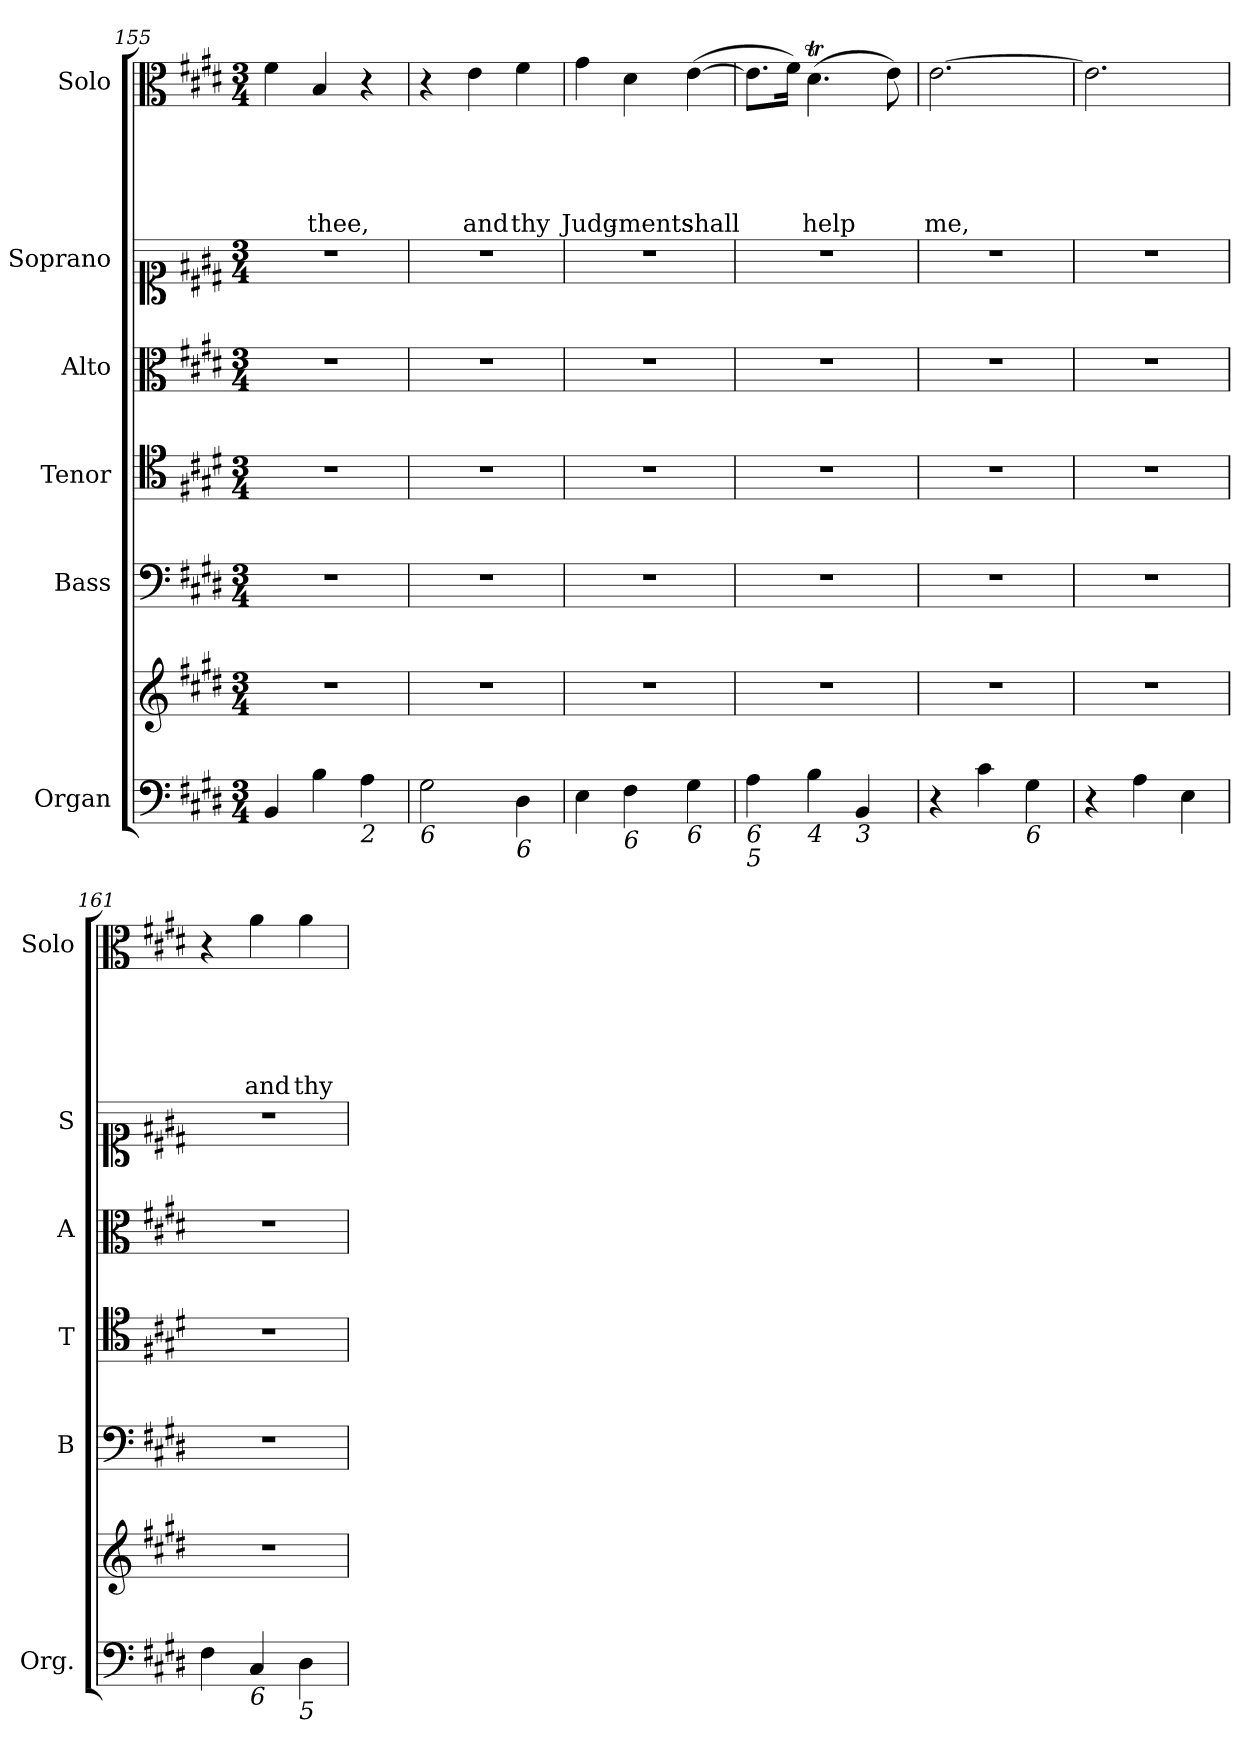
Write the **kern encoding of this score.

**kern	**kern	**kern	**kern	**kern	**kern	**kern	**text	**text	**text	**text	**text
*part6	*part6	*part5	*part4	*part3	*part2	*part1	*part1	*part1	*part1	*part1	*part1
*staff7	*staff6	*staff5	*staff4	*staff3	*staff2	*staff1	*staff1	*staff1	*staff1	*staff1	*staff1
*I"Organ	*	*I"Bass	*I"Tenor	*I"Alto	*I"Soprano	*I"Solo	*	*	*	*	*
*I'Org.	*	*I'B	*I'T	*I'A	*I'S	*I'Solo	*	*	*	*	*
*clefF4	*clefG2	*clefF4	*clefC4	*clefC3	*clefC1	*clefC3	*	*	*	*	*
*k[f#c#g#d#]	*k[f#c#g#d#]	*k[f#c#g#d#]	*k[f#c#g#d#]	*k[f#c#g#d#]	*k[f#c#g#d#]	*k[f#c#g#d#]	*	*	*	*	*
*E:	*E:	*E:	*E:	*E:	*E:	*E:	*	*	*	*	*
*M3/4	*M3/4	*M3/4	*M3/4	*M3/4	*M3/4	*M3/4	*	*	*	*	*
=155	=155	=155	=155	=155	=155	=155	=155	=155	=155	=155	=155
4BB/	2.r	2.r	2.r	2.r	2.r	4f#\	.	.	.	.	.
!	!	!	!	!	!	!	!	!	!	!	!LO:LY:b
4B\	.	.	.	.	.	4B/	.	.	.	.	thee,
!LO:TX:b:i:t=2	!	!	!	!	!	!	!	!	!	!	!
4A\	.	.	.	.	.	4r	.	.	.	.	.
=156	=156	=156	=156	=156	=156	=156	=156	=156	=156	=156	=156
!LO:TX:b:i:t=6	!	!	!	!	!	!	!	!	!	!	!
2G#\	2.r	2.r	2.r	2.r	2.r	4r	.	.	.	.	.
!	!	!	!	!	!	!	!	!	!	!	!LO:LY:b
.	.	.	.	.	.	4e\	.	.	.	.	and
!LO:TX:b:i:t=6	!	!	!	!	!	!	!	!	!	!	!
!	!	!	!	!	!	!	!	!	!	!	!LO:LY:b
4D#\	.	.	.	.	.	4f#\	.	.	.	.	thy
=157	=157	=157	=157	=157	=157	=157	=157	=157	=157	=157	=157
!	!	!	!	!	!	!	!	!	!	!	!LO:LY:b
4E\	2.r	2.r	2.r	2.r	2.r	4g#\	.	.	.	.	Judg-
!LO:TX:b:i:t=6	!	!	!	!	!	!	!	!	!	!	!
!	!	!	!	!	!	!	!	!	!	!	!LO:LY:b
4F#\	.	.	.	.	.	4d#\	.	.	.	.	-ments
!LO:TX:b:i:t=6	!	!	!	!	!	!	!	!	!	!	!
!	!	!	!	!	!	!	!	!	!	!	!LO:LY:b
4G#\	.	.	.	.	.	(>[4e\	.	.	.	.	shall
=158	=158	=158	=158	=158	=158	=158	=158	=158	=158	=158	=158
!LO:TX:b:i:t=6	!	!	!	!	!	!	!	!	!	!	!
!LO:TX:b:i:t=5	!	!	!	!	!	!	!	!	!	!	!
4A\	2.r	2.r	2.r	2.r	2.r	8.e\L]	.	.	.	.	.
.	.	.	.	.	.	16f#\Jk)	.	.	.	.	.
!LO:TX:b:i:t=4	!	!	!	!	!	!	!	!	!	!	!
!	!	!	!	!	!	!	!	!	!	!	!LO:LY:b
4B\	.	.	.	.	.	(>4.d#t\	.	.	.	.	help
!LO:TX:b:i:t=3	!	!	!	!	!	!	!	!	!	!	!
4BB/	.	.	.	.	.	.	.	.	.	.	.
.	.	.	.	.	.	8e\)	.	.	.	.	.
!!LO:LB:g=z
=159	=159	=159	=159	=159	=159	=159	=159	=159	=159	=159	=159
!	!	!	!	!	!	!	!	!	!	!	!LO:LY:b
4r	2.r	2.r	2.r	2.r	2.r	[2.e\	.	.	.	.	me,
4c#\	.	.	.	.	.	.	.	.	.	.	.
!LO:TX:b:i:t=6	!	!	!	!	!	!	!	!	!	!	!
4G#\	.	.	.	.	.	.	.	.	.	.	.
=160	=160	=160	=160	=160	=160	=160	=160	=160	=160	=160	=160
4r	2.r	2.r	2.r	2.r	2.r	2.e\]	.	.	.	.	.
4A\	.	.	.	.	.	.	.	.	.	.	.
4E\	.	.	.	.	.	.	.	.	.	.	.
=161	=161	=161	=161	=161	=161	=161	=161	=161	=161	=161	=161
4F#\	2.r	2.r	2.r	2.r	2.r	4r	.	.	.	.	.
!LO:TX:b:i:t=6	!	!	!	!	!	!	!	!	!	!	!
!	!	!	!	!	!	!	!	!	!	!	!LO:LY:b
4C#/	.	.	.	.	.	4a\	.	.	.	.	and
!LO:TX:b:i:t=5	!	!	!	!	!	!	!	!	!	!	!
!	!	!	!	!	!	!	!	!	!	!	!LO:LY:b
4D#\	.	.	.	.	.	4a\	.	.	.	.	thy
=	=	=	=	=	=	=	=	=	=	=	=
*-	*-	*-	*-	*-	*-	*-	*-	*-	*-	*-	*-
